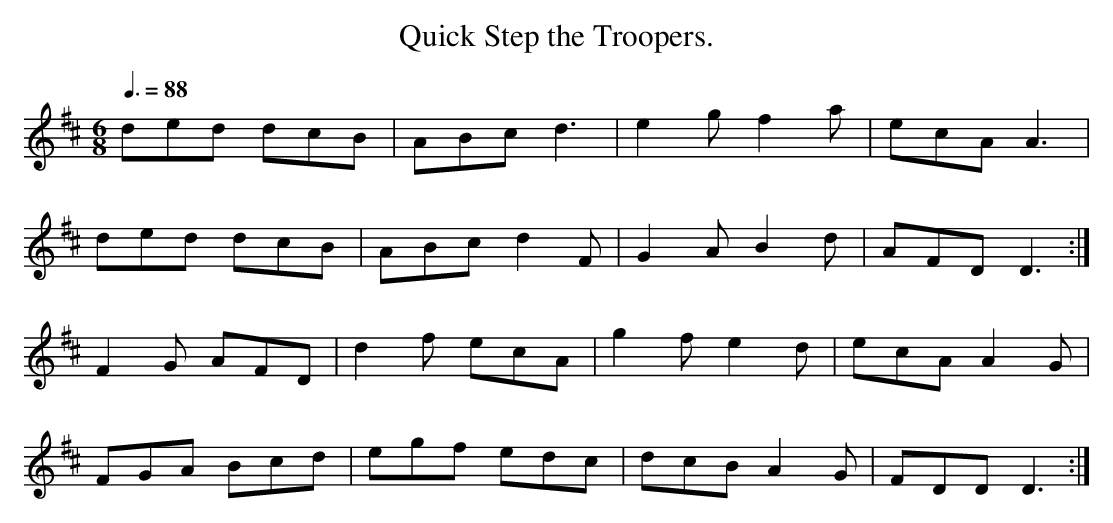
X:1
T:Quick Step the Troopers.
M:6/8
L:1/8
Q:3/8=88
K:D major
ded dcB|ABc d3 |e2g f2a|ecA A3 |
ded dcB|ABc d2F|G2A B2d|AFD D3:|
F2G AFD|d2f ecA|g2f e2d|ecA A2G|
FGA Bcd|egf edc|dcB A2G|FDD D3:|
